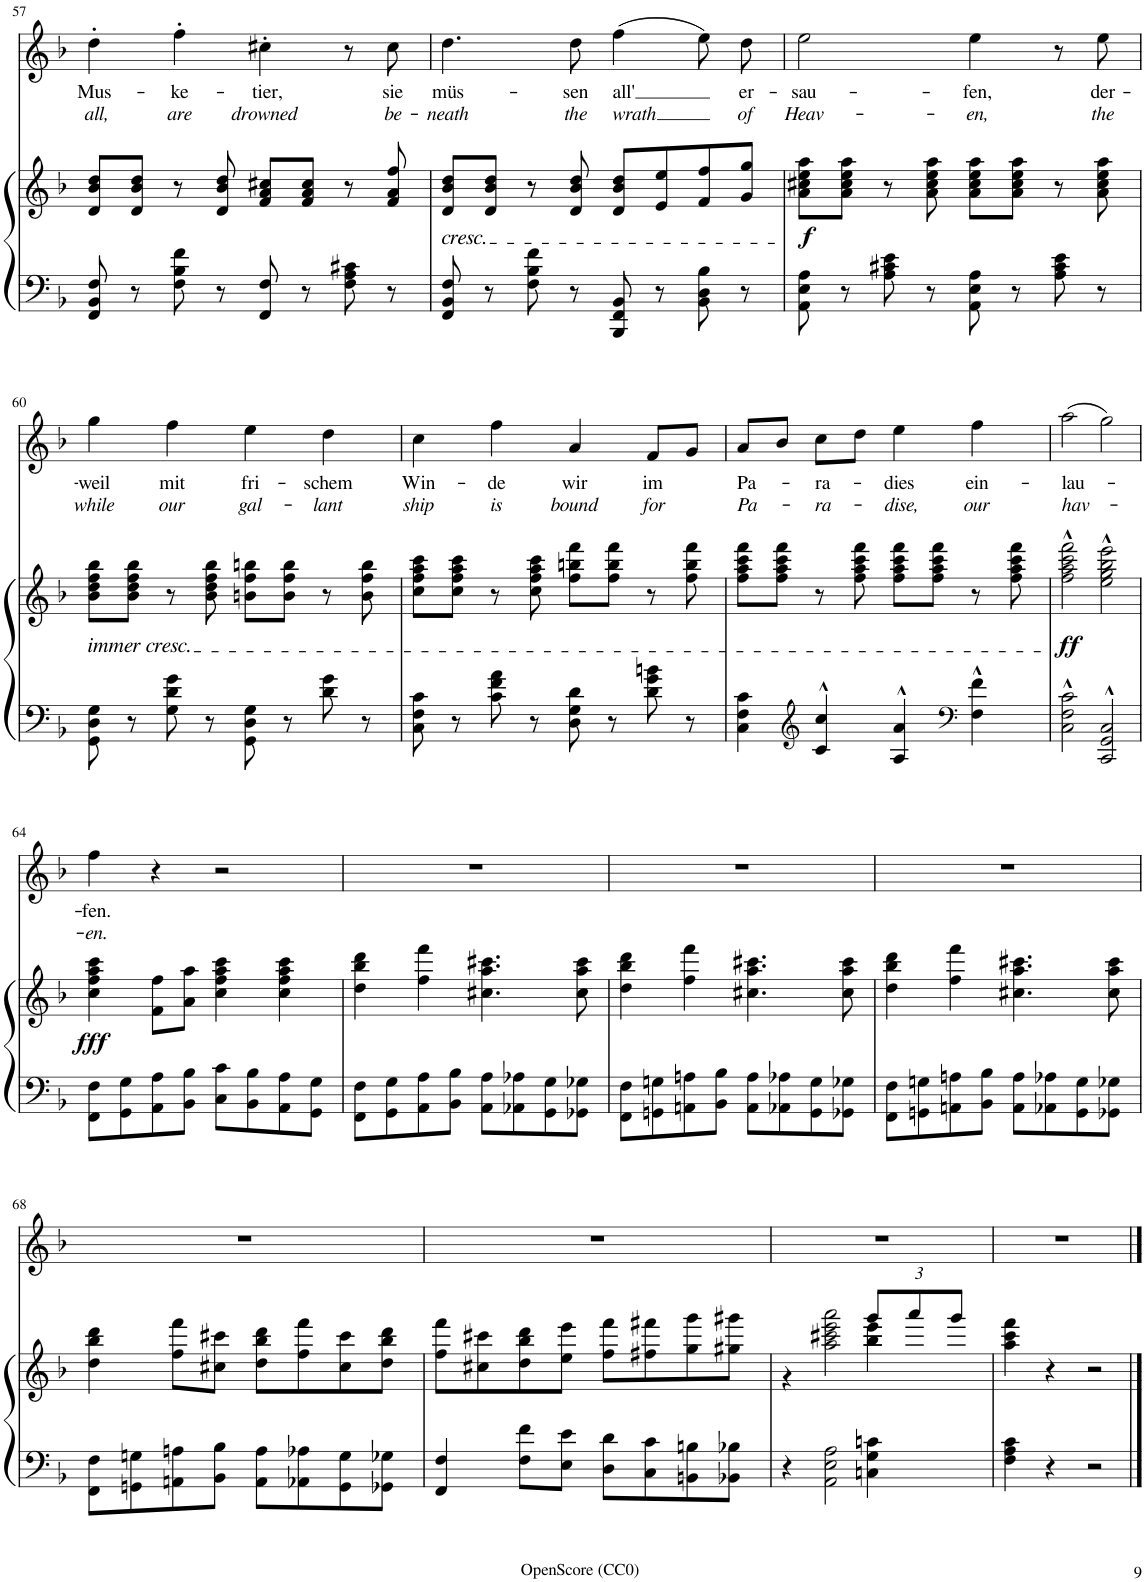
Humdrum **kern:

**kern	**kern	**dynam	**kern	**text	**text
*part2	*part2	*part2	*part1	*part1	*part1
*staff3	*staff2	*staff2/3	*staff1	*staff1	*staff1
*I"Piano	*	*	*I"Voice	*	*
*I'Pno	*	*	*	*	*
!!LO:PB:g=z
*clefF4	*clefG2	*	*clefG2	*	*
*k[b-]	*k[b-]	*	*k[b-]	*	*
*M4/4	*M4/4	*	*M4/4	*	*
=57	=57	=57	=57	=57	=57
!	!	!	!	!LO:LY:b	!LO:LY:b
8FF/' 8BB-/' 8F/'	8d/' 8b-/' 8dd/'L	.	4dd'\	Mus-	all,
8r	8d/' 8b-/' 8dd/'J	.	.	.	.
!	!	!	!	!LO:LY:b	!LO:LY:b
8F\' 8B-\' 8f\'	8r	.	4ff'\	-ke-	are
8r	8d/' 8b-/' 8dd/'	.	.	.	.
!	!	!	!	!LO:LY:b	!LO:LY:b
8FF/' 8F/'	8f/' 8a/' 8cc#X/'L	.	4cc#X'\	-tier,	drowned
8r	8f/' 8a/' 8cc#/'J	.	.	.	.
8F\ 8A\ 8c#X\	8r	.	8r	.	.
!	!	!	!	!LO:LY:b	!LO:LY:b
8r	8f/ 8a/ 8ff/	.	8cc#\	sie	be-
=58	=58	=58	=58	=58	=58
!	!LO:TX:b:i:t=cresc.	!	!	!	!
!	!	!	!	!LO:LY:b	!LO:LY:b
8FF/ 8BB-/ 8F/	8d/ 8b-/ 8dd/L	.	4.dd\	müs-	-neath
8r	8d/ 8b-/ 8dd/J	.	.	.	.
8F\ 8B-\ 8f\	8r	.	.	.	.
!	!	!	!	!LO:LY:b	!LO:LY:b
8r	8d/ 8b-/ 8dd/	.	8dd\	-sen	the
!	!	!	!	!LO:LY:b	!LO:LY:b
8BBB-/ 8FF/ 8BB-/	8d/ 8b-/ 8dd/L	.	(4ff\	all'	wrath
8r	8e/ 8ee/	.	.	.	.
8BB-\ 8D\ 8B-\	8f/ 8ff/	.	8ee\)	.	.
!	!	!	!	!LO:LY:b	!LO:LY:b
8r	8g/ 8gg/J	.	8dd\	er-	of
=59	=59	=59	=59	=59	=59
!	!	!LO:DY:b	!	!LO:LY:b	!LO:LY:b
8AA\ 8E\ 8A\	8a\ 8cc#X\ 8ee\ 8aa\L	f	2ee\	-sau-	Heav-
8r	8a\ 8cc#\ 8ee\ 8aa\J	.	.	.	.
8A\ 8c#X\ 8e\	8r	.	.	.	.
8r	8a\ 8cc#\ 8ee\ 8aa\	.	.	.	.
!	!	!	!	!LO:LY:b	!LO:LY:b
8AA\ 8E\ 8A\	8a\ 8cc#\ 8ee\ 8aa\L	.	4ee\	-fen,	-en,
8r	8a\ 8cc#\ 8ee\ 8aa\J	.	.	.	.
8A\ 8c#\ 8e\	8r	.	8r	.	.
!	!	!	!	!LO:LY:b	!LO:LY:b
8r	8a\ 8cc#\ 8ee\ 8aa\	.	8ee\	der-	the
!!LO:LB:g=z
=60	=60	=60	=60	=60	=60
!	!LO:TX:b:i:t=immer cresc.	!	!	!	!
!	!	!	!	!LO:LY:b	!LO:LY:b
8GG\ 8D\ 8G\	8b-\ 8dd\ 8ff\ 8bb-\L	.	4gg\	-weil	while
8r	8b-\ 8dd\ 8ff\ 8bb-\J	.	.	.	.
!	!	!	!	!LO:LY:b	!LO:LY:b
8G\ 8d\ 8g\	8r	.	4ff\	mit	our
8r	8b-\ 8dd\ 8ff\ 8bb-\	.	.	.	.
!	!	!	!	!LO:LY:b	!LO:LY:b
8GG\ 8D\ 8G\	8bn\ 8ff\ 8bbn\L	.	4ee\	fri-	gal-
8r	8b\ 8ff\ 8bb\J	.	.	.	.
!	!	!	!	!LO:LY:b	!LO:LY:b
8d\ 8g\	8r	.	4dd\	-schem	-lant
8r	8b\ 8ff\ 8bb\	.	.	.	.
=61	=61	=61	=61	=61	=61
!	!	!	!	!LO:LY:b	!LO:LY:b
8C\ 8F\ 8c\	8cc\ 8ff\ 8aa\ 8ccc\L	.	4cc\	Win-	ship
8r	8cc\ 8ff\ 8aa\ 8ccc\J	.	.	.	.
!	!	!	!	!LO:LY:b	!LO:LY:b
8c\ 8f\ 8a\	8r	.	4ff\	-de	is
8r	8cc\ 8ff\ 8aa\ 8ccc\	.	.	.	.
!	!	!	!	!LO:LY:b	!LO:LY:b
8D\ 8G\ 8d\	8ff\ 8bbn\ 8fff\L	.	4a/	wir	bound
8r	8ff\ 8bb\ 8fff\J	.	.	.	.
!	!	!	!	!LO:LY:b	!LO:LY:b
8d\ 8g\ 8bn\	8r	.	8f/L	im	for
8r	8ff\ 8bb\ 8fff\	.	8g/J	.	.
=62	=62	=62	=62	=62	=62
!	!	!	!	!LO:LY:b	!LO:LY:b
4C\ 4F\ 4c\	8ff\ 8aa\ 8ccc\ 8fff\L	.	8a/L	Pa-	Pa-
.	8ff\ 8aa\ 8ccc\ 8fff\J	.	8b-/J	.	.
*clefG2	*	*	*	*	*
!	!	!	!	!LO:LY:b	!LO:LY:b
4c/^^ 4cc/^^	8r	.	8cc\L	-ra-	-ra-
.	8ff\ 8aa\ 8ccc\ 8fff\	.	8dd\J	.	.
!	!	!	!	!LO:LY:b	!LO:LY:b
4A/^^ 4a/^^	8ff\ 8aa\ 8ccc\ 8fff\L	.	4ee\	-dies	-dise,
.	8ff\ 8aa\ 8ccc\ 8fff\J	.	.	.	.
*clefF4	*	*	*	*	*
!	!	!	!	!LO:LY:b	!LO:LY:b
4F\^^ 4f\^^	8r	.	4ff\	ein-	our
.	8ff\ 8aa\ 8ccc\ 8fff\	.	.	.	.
=63	=63	=63	=63	=63	=63
!	!	!LO:DY:b	!	!LO:LY:b	!LO:LY:b
2C\^^ 2F\^^ 2c\^^	2ff\^^ 2aa\^^ 2ccc\^^ 2fff\^^	ff	(2aa\	-lau-	hav-
2CC/^^ 2GG/^^ 2C/^^	2ee\^^ 2gg\^^ 2bb-\^^ 2eee\^^	.	2gg\)	.	.
!!LO:LB:g=z
=64	=64	=64	=64	=64	=64
!	!	!LO:DY:b	!	!LO:LY:b	!LO:LY:b
8FF\ 8F\L	4cc\ 4ff\ 4aa\ 4ccc\	fff	4ff\	-fen.	en.
8GG\ 8G\	.	.	.	.	.
8AA\ 8A\	8f\ 8ff\L	.	4r	.	.
8BB-\ 8B-\J	8a\ 8aa\J	.	.	.	.
8C\ 8c\L	4cc\ 4ff\ 4aa\ 4ccc\	.	2r	.	.
8BB-\ 8B-\	.	.	.	.	.
8AA\ 8A\	4cc\ 4ff\ 4aa\ 4ccc\	.	.	.	.
8GG\ 8G\J	.	.	.	.	.
=65	=65	=65	=65	=65	=65
8FF\ 8F\L	4dd\ 4bb-\ 4ddd\	.	1r	.	.
8GG\ 8G\	.	.	.	.	.
8AA\ 8A\	4ff\ 4fff\	.	.	.	.
8BB-\ 8B-\J	.	.	.	.	.
8AA\ 8A\L	4.cc#X\ 4.aa\ 4.ccc#X\	.	.	.	.
8AA-X\ 8A-X\	.	.	.	.	.
8GG\ 8G\	.	.	.	.	.
8GG-X\ 8G-X\J	8cc#\ 8aa\ 8ccc#\	.	.	.	.
=66	=66	=66	=66	=66	=66
8FF\ 8F\L	4dd\ 4bb-\ 4ddd\	.	1r	.	.
8GGn\ 8Gn\	.	.	.	.	.
8AAn\ 8An\	4ff\ 4fff\	.	.	.	.
8BB-\ 8B-\J	.	.	.	.	.
8AA\ 8A\L	4.cc#X\ 4.aa\ 4.ccc#X\	.	.	.	.
8AA-X\ 8A-X\	.	.	.	.	.
8GG\ 8G\	.	.	.	.	.
8GG-X\ 8G-X\J	8cc#\ 8aa\ 8ccc#\	.	.	.	.
=67	=67	=67	=67	=67	=67
8FF\ 8F\L	4dd\ 4bb-\ 4ddd\	.	1r	.	.
8GGn\ 8Gn\	.	.	.	.	.
8AAn\ 8An\	4ff\ 4fff\	.	.	.	.
8BB-\ 8B-\J	.	.	.	.	.
8AA\ 8A\L	4.cc#X\ 4.aa\ 4.ccc#X\	.	.	.	.
8AA-X\ 8A-X\	.	.	.	.	.
8GG\ 8G\	.	.	.	.	.
8GG-X\ 8G-X\J	8cc#\ 8aa\ 8ccc#\	.	.	.	.
!!LO:LB:g=z
=68	=68	=68	=68	=68	=68
8FF\ 8F\L	4dd\ 4bb-\ 4ddd\	.	1r	.	.
8GGn\ 8Gn\	.	.	.	.	.
8AAn\ 8An\	8ff\ 8fff\L	.	.	.	.
8BB-\ 8B-\J	8cc#X\ 8ccc#X\J	.	.	.	.
8AA\ 8A\L	8dd\ 8bb-\ 8ddd\L	.	.	.	.
8AA-X\ 8A-X\	8ff\ 8fff\	.	.	.	.
8GG\ 8G\	8cc#\ 8ccc#\	.	.	.	.
8GG-X\ 8G-X\J	8dd\ 8bb-\ 8ddd\J	.	.	.	.
=69	=69	=69	=69	=69	=69
4FF/ 4F/	8ff\ 8fff\L	.	1r	.	.
.	8cc#X\ 8ccc#X\	.	.	.	.
8F\ 8f\L	8dd\ 8bb-\ 8ddd\	.	.	.	.
8E\ 8e\J	8ee\ 8eee\J	.	.	.	.
8D\ 8d\L	8ff\ 8fff\L	.	.	.	.
8C\ 8c\	8ff#X\ 8fff#X\	.	.	.	.
8BBn\ 8Bn\	8gg\ 8ggg\	.	.	.	.
8BB-X\ 8B-X\J	8gg#X\ 8ggg#X\J	.	.	.	.
=70	=70	=70	=70	=70	=70
*	*^	*	*	*	*
4r	2.ryy	4r	.	1r	.	.
2AA\ 2E\ 2A\	.	2aa\ 2ccc#X\ 2eee\ 2aaa\	.	.	.	.
*	*Xbrackettup	*	*	*	*	*
4Cn\ 4G\ 4cn\	12ggg/L	4bb-\ 4eee\	.	.	.	.
.	12aaa/	.	.	.	.	.
.	12ggg/J	.	.	.	.	.
*	*v	*v	*	*	*	*
=71	=71	=71	=71	=71	=71
4F\ 4A\ 4c\	4aa\ 4ccc\ 4fff\	.	1r	.	.
4r	4r	.	.	.	.
2r	2r	.	.	.	.
==	==	==	==	==	==
*-	*-	*-	*-	*-	*-
